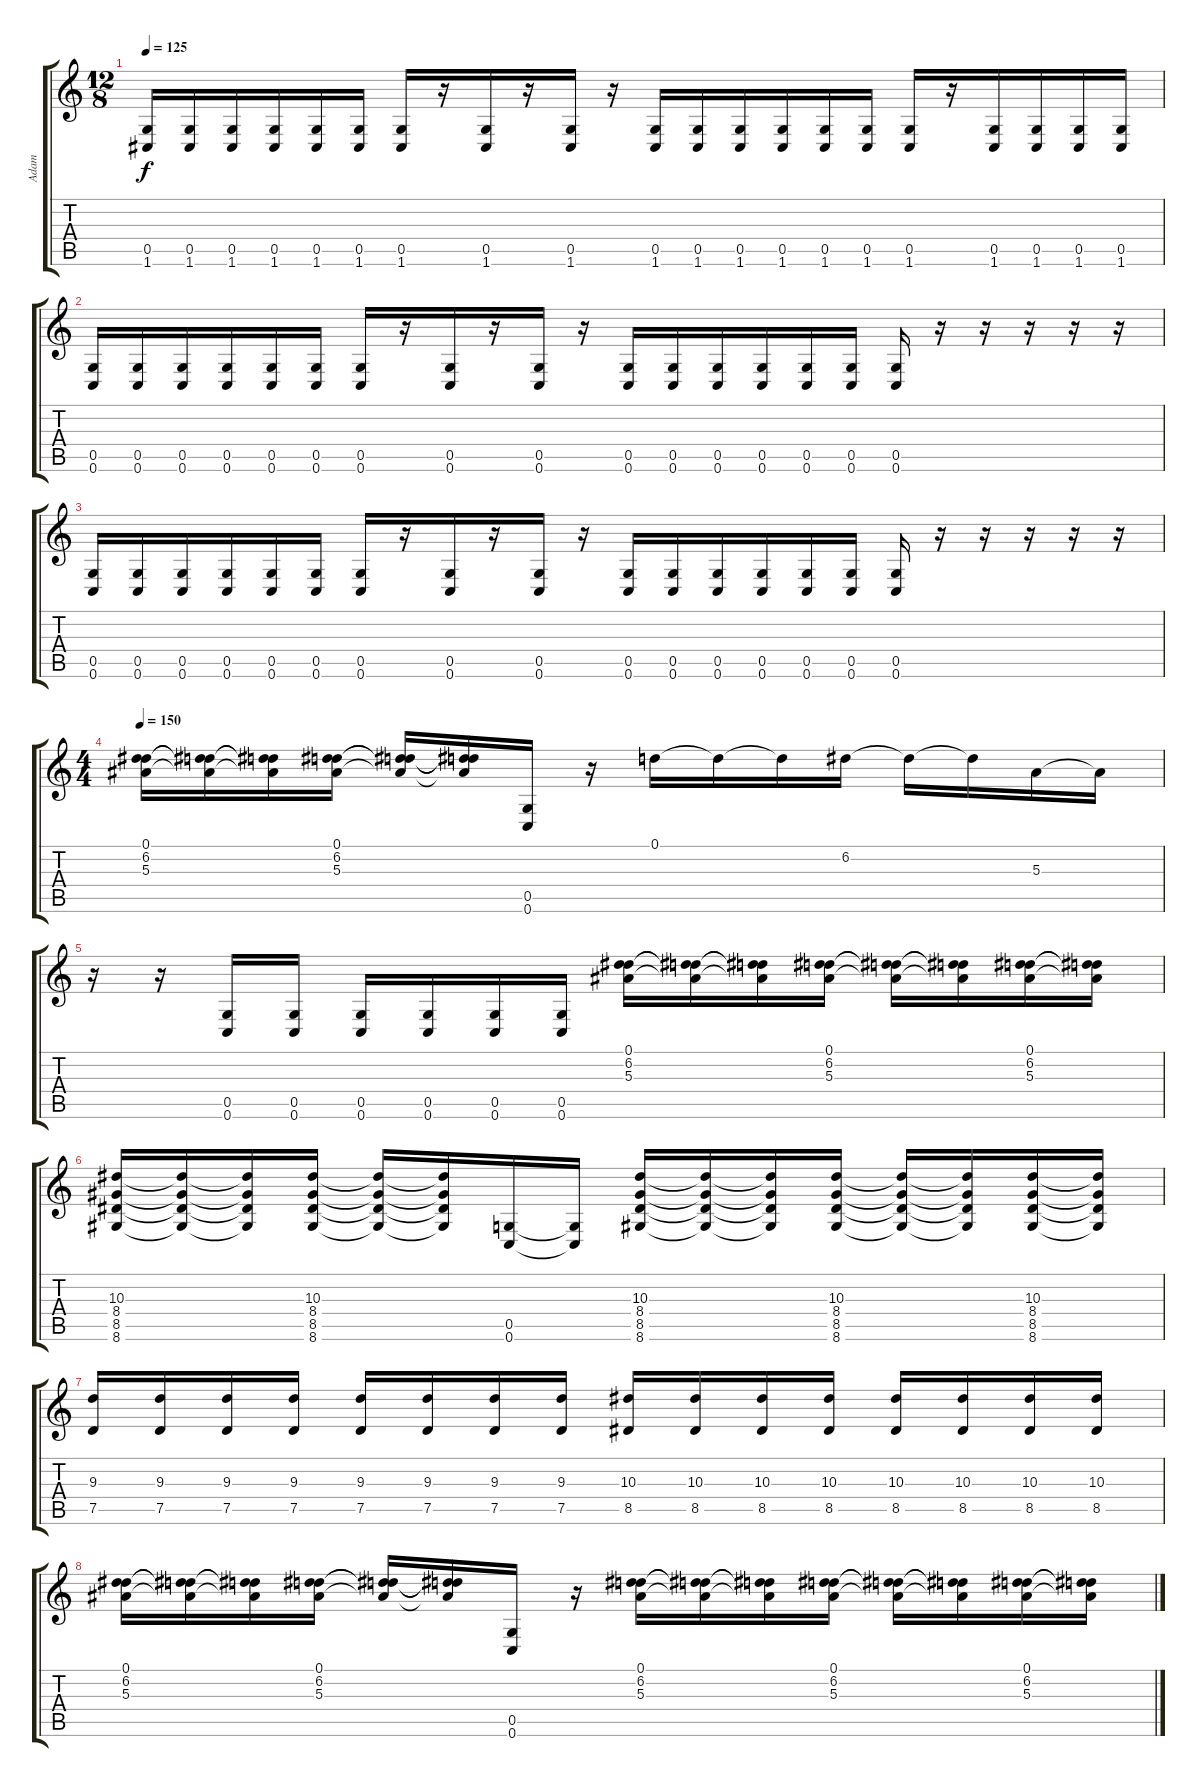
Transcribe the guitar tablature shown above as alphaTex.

\track ("Adam" "Adam") {instrument distortionguitar}
\staff {score tabs}
\tuning (D4 A3 F3 C3 G2 C2) {hide}
\ts (12 8)
\tempo 125
\clef g2
\ks c
(0.5 1.6).16{dy f} (0.5 1.6).16 (0.5 1.6).16 (0.5 1.6).16 (0.5 1.6).16 (0.5 1.6).16 (0.5 1.6).16 r.16 (0.5 1.6).16 r.16 (0.5 1.6).16 r.16 (0.5 1.6).16 (0.5 1.6).16 (0.5 1.6).16 (0.5 1.6).16 (0.5 1.6).16 (0.5 1.6).16 (0.5 1.6).16 r.16 (0.5 1.6).16 (0.5 1.6).16 (0.5 1.6).16 (0.5 1.6).16 |
(0.5 0.6).16 (0.5 0.6).16 (0.5 0.6).16 (0.5 0.6).16 (0.5 0.6).16 (0.5 0.6).16 (0.5 0.6).16 r.16 (0.5 0.6).16 r.16 (0.5 0.6).16 r.16 (0.5 0.6).16 (0.5 0.6).16 (0.5 0.6).16 (0.5 0.6).16 (0.5 0.6).16 (0.5 0.6).16 (0.5 0.6).16 r.16 r.16 r.16 r.16 r.16 |
(0.5 0.6).16 (0.5 0.6).16 (0.5 0.6).16 (0.5 0.6).16 (0.5 0.6).16 (0.5 0.6).16 (0.5 0.6).16 r.16 (0.5 0.6).16 r.16 (0.5 0.6).16 r.16 (0.5 0.6).16 (0.5 0.6).16 (0.5 0.6).16 (0.5 0.6).16 (0.5 0.6).16 (0.5 0.6).16 (0.5 0.6).16 r.16 r.16 r.16 r.16 r.16 |
\ts (4 4)
\tempo 150
(0.1 6.2 5.3).16 (0.1{t} 6.2{t} 5.3{t}).16 (0.1{t} 6.2{t} 5.3{t}).16 (0.1 6.2 5.3).16 (0.1{t} 6.2{t} 5.3{t}).16 (0.1{t} 6.2{t} 5.3{t}).16 (0.5 0.6).16 r.16 0.1.16 0.1{t}.16 0.1{t}.16 6.2.16 6.2{t}.16 6.2{t}.16 5.3.16 5.3{t}.16 |
r.16 r.16 (0.5 0.6).16 (0.5 0.6).16 (0.5 0.6).16 (0.5 0.6).16 (0.5 0.6).16 (0.5 0.6).16 (0.1 6.2 5.3).16 (0.1{t} 6.2{t} 5.3{t}).16 (0.1{t} 6.2{t} 5.3{t}).16 (0.1 6.2 5.3).16 (0.1{t} 6.2{t} 5.3{t}).16 (0.1{t} 6.2{t} 5.3{t}).16 (0.1 6.2 5.3).16 (0.1{t} 6.2{t} 5.3{t}).16 |
(10.3 8.4 8.5 8.6).16 (10.3{t} 8.4{t} 8.5{t} 8.6{t}).16 (10.3{t} 8.4{t} 8.5{t} 8.6{t}).16 (10.3 8.4 8.5 8.6).16 (10.3{t} 8.4{t} 8.5{t} 8.6{t}).16 (10.3{t} 8.4{t} 8.5{t} 8.6{t}).16 (0.5 0.6).16 (0.5{t} 0.6{t}).16 (10.3 8.4 8.5 8.6).16 (10.3{t} 8.4{t} 8.5{t} 8.6{t}).16 (10.3{t} 8.4{t} 8.5{t} 8.6{t}).16 (10.3 8.4 8.5 8.6).16 (10.3{t} 8.4{t} 8.5{t} 8.6{t}).16 (10.3{t} 8.4{t} 8.5{t} 8.6{t}).16 (10.3 8.4 8.5 8.6).16 (10.3{t} 8.4{t} 8.5{t} 8.6{t}).16 |
(9.3 7.5).16 (9.3 7.5).16 (9.3 7.5).16 (9.3 7.5).16 (9.3 7.5).16 (9.3 7.5).16 (9.3 7.5).16 (9.3 7.5).16 (10.3 8.5).16 (10.3 8.5).16 (10.3 8.5).16 (10.3 8.5).16 (10.3 8.5).16 (10.3 8.5).16 (10.3 8.5).16 (10.3 8.5).16 |
(0.1 6.2 5.3).16 (0.1{t} 6.2{t} 5.3{t}).16 (0.1{t} 6.2{t} 5.3{t}).16 (0.1 6.2 5.3).16 (0.1{t} 6.2{t} 5.3{t}).16 (0.1{t} 6.2{t} 5.3{t}).16 (0.5 0.6).16 r.16 (0.1 6.2 5.3).16 (0.1{t} 6.2{t} 5.3{t}).16 (0.1{t} 6.2{t} 5.3{t}).16 (0.1 6.2 5.3).16 (0.1{t} 6.2{t} 5.3{t}).16 (0.1{t} 6.2{t} 5.3{t}).16 (0.1 6.2 5.3).16 (0.1{t} 6.2{t} 5.3{t}).16
